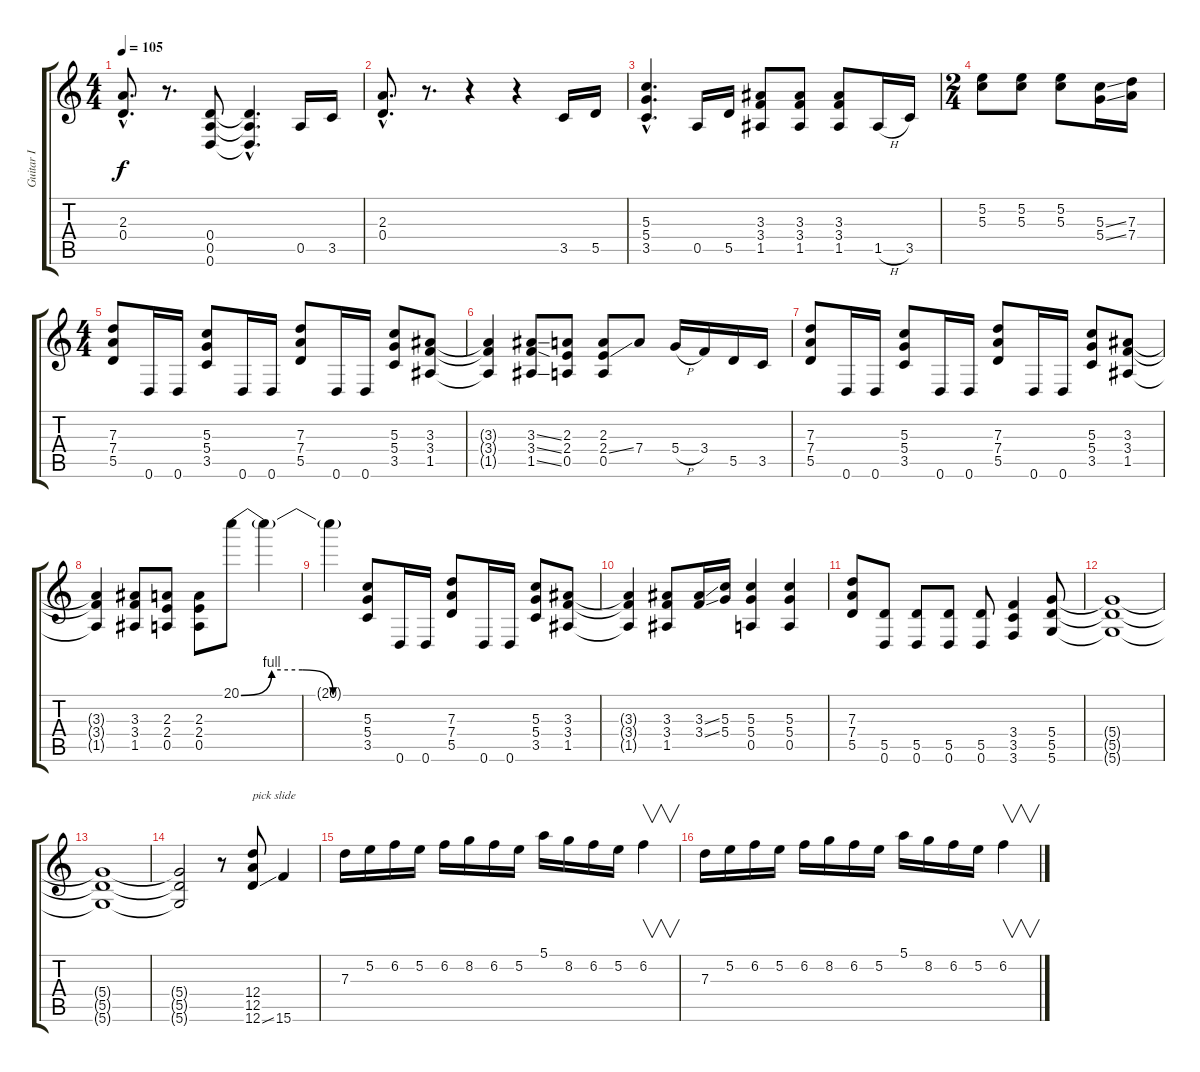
\track ("Guitar I" "Guitar I") {instrument distortionguitar}
\staff {score tabs}
\tuning (E4 B3 G3 D3 A2 D2) {hide}
\ts (4 4)
\tempo 105
\clef g2
\ks c
(2.3{hac} 0.4{hac}).8{d dy f} r.8{d} (0.4 0.5 0.6).8 (0.4{hac t} 0.5{hac t} 0.6{hac t}).4{d} 0.5.16 3.5.16 |
(2.3{hac} 0.4{hac}).8{d} r.8{d} r.4 r.4 3.5.16 5.5.16 |
(5.3{hac} 5.4{hac} 3.5{hac}).4{d} 0.5.16 5.5.16 (3.3 3.4 1.5).8 (3.3 3.4 1.5).8 (3.3 3.4 1.5).8 1.5{h}.16 3.5.16 |
\ts (2 4)
(5.2 5.3).8 (5.2 5.3).8 (5.2 5.3).8 (5.3{ss} 5.4{ss}).16 (7.3 7.4).16 |
\ts (4 4)
(7.3 7.4 5.5).8 0.6.16 0.6.16 (5.3 5.4 3.5).8 0.6.16 0.6.16 (7.3 7.4 5.5).8 0.6.16 0.6.16 (5.3 5.4 3.5).8 (3.3 3.4 1.5).8 |
(3.3{t} 3.4{t} 1.5{t}).4 (3.3{ss} 3.4{ss} 1.5{ss}).8 (2.3 2.4 0.5).8 (2.3 2.4{ss} 0.5).8 7.4.8 5.4{h}.16 3.4.16 5.5.16 3.5.16 |
(7.3 7.4 5.5).8 0.6.16 0.6.16 (5.3 5.4 3.5).8 0.6.16 0.6.16 (7.3 7.4 5.5).8 0.6.16 0.6.16 (5.3 5.4 3.5).8 (3.3 3.4 1.5).8 |
(3.3{t} 3.4{t} 1.5{t}).4 (3.3 3.4 1.5).8 (2.3 2.4 0.5).8 (2.3 2.4 0.5).8 20.1{be (custom 0 0 15 4 30 4 45 0 60 0)}.8 20.1{t}.4 |
20.1{t}.4 (5.3 5.4 3.5).8 0.6.16 0.6.16 (7.3 7.4 5.5).8 0.6.16 0.6.16 (5.3 5.4 3.5).8 (3.3 3.4 1.5).8 |
(3.3{t} 3.4{t} 1.5{t}).4 (3.3 3.4 1.5).8 (3.3{ss} 3.4{ss}).16 (5.3 5.4).16 (5.3 5.4 0.5).4 (5.3 5.4 0.5).4 |
(7.3 7.4 5.5).8 (5.5 0.6).8 (5.5 0.6).8 (5.5 0.6).8 (5.5 0.6).8 (3.4 3.5 3.6).4 (5.4 5.5 5.6).8 |
(5.4{t} 5.5{t} 5.6{t}).1 |
(5.4{t} 5.5{t} 5.6{t}).1 |
(5.4{t} 5.5{t} 5.6{t}).2 r.8 (12.4 12.5 12.6{ss}).8{txt "pick slide"} 15.6.4 |
7.3.16 5.2.16 6.2.16 5.2.16 6.2.16 8.2.16 6.2.16 5.2.16 5.1.16 8.2.16 6.2.16 5.2.16 6.2.4{v} |
7.3.16 5.2.16 6.2.16 5.2.16 6.2.16 8.2.16 6.2.16 5.2.16 5.1.16 8.2.16 6.2.16 5.2.16 6.2.4{v}
